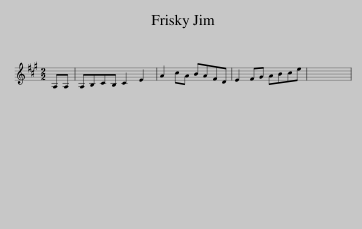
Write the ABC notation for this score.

X:1
L:1/8
M:2/2
I:linebreak $
K:A
V:1 treble
V:1
 A,A, | A,B,CB, C2 E2 | A2 cA BAFD | E2 FG ABce | x8 | %5
